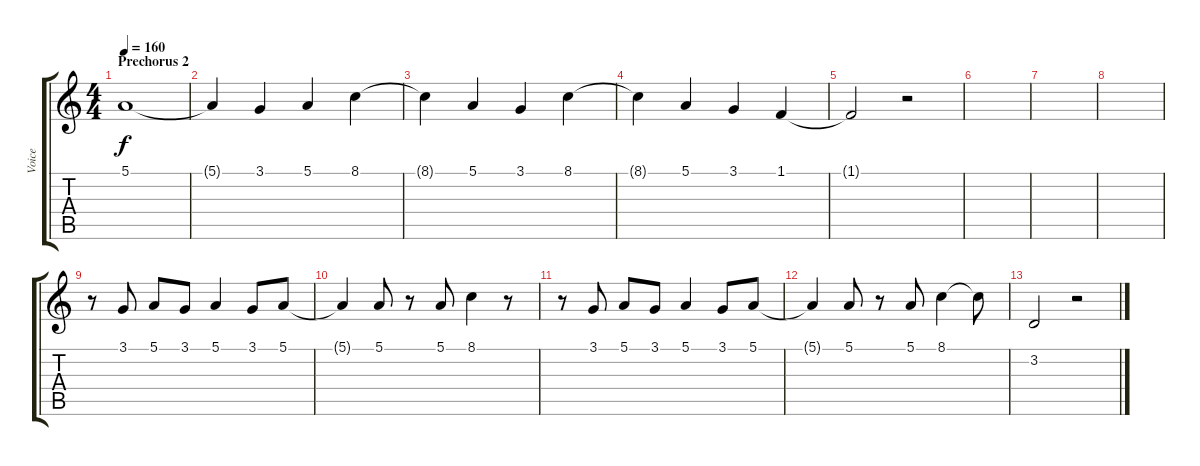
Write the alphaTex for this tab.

\track ("Voice" "Voice") {instrument flute}
\staff {score tabs}
\tuning (E4 B3 G3 D3 A2 E2) {hide}
\ts (4 4)
\section ("" "Prechorus 2")
\tempo 160
\clef g2
\ks c
5.1.1{dy f} |
5.1{t}.4 3.1.4 5.1.4 8.1.4 |
8.1{t}.4 5.1.4 3.1.4 8.1.4 |
8.1{t}.4 5.1.4 3.1.4 1.1.4 |
1.1{t}.2 r.2 |
|
|
|
r.8 3.1.8 5.1.8 3.1.8 5.1.4 3.1.8 5.1.8 |
5.1{t}.4 5.1.8 r.8 5.1.8 8.1.4 r.8 |
r.8 3.1.8 5.1.8 3.1.8 5.1.4 3.1.8 5.1.8 |
5.1{t}.4 5.1.8 r.8 5.1.8 8.1.4 8.1{t}.8 |
3.2.2 r.2
